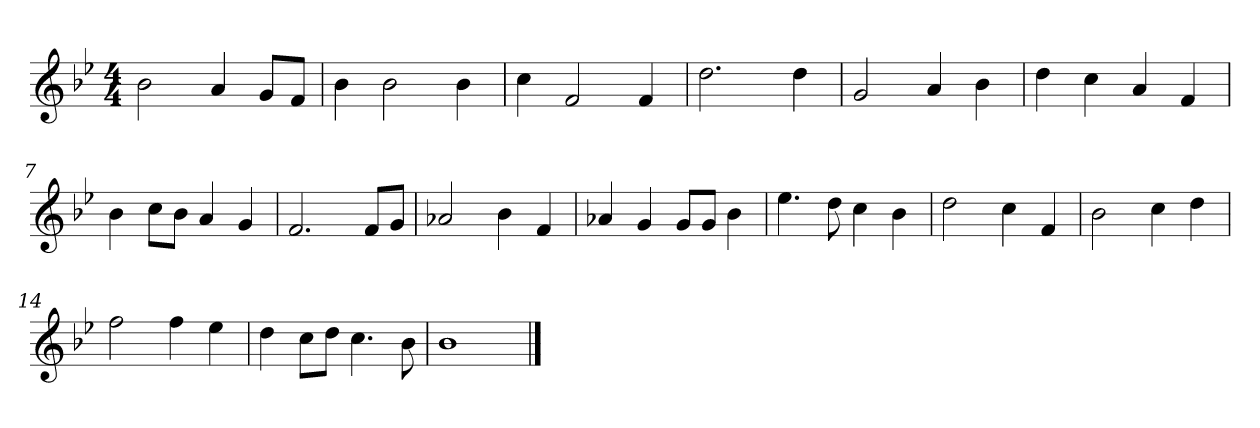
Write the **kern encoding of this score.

**kern
*part1
*staff1
*clefG2
*k[b-e-]
*B-:
*M4/4
=1
2b-
4a
8g/L
8f/J
=2
4b-
2b-
4b-
=3
4cc
2f
4f
=4
2.dd
4dd
=5
2g
4a
4b-
=6
4dd
4cc
4a
4f
=7
4b-
8cc\L
8b-\J
4a
4g
=8
2.f
8f/L
8g/J
=9
2a-X
4b-
4f
=10
4a-X
4g
8g/L
8g/J
4b-
=11
4.ee-
8dd
4cc
4b-
=12
2dd
4cc
4f
=13
2b-
4cc
4dd
=14
2ff
4ff
4ee-
=15
4dd
8cc\L
8dd\J
4.cc
8b-
=16
1b-
==
*-
